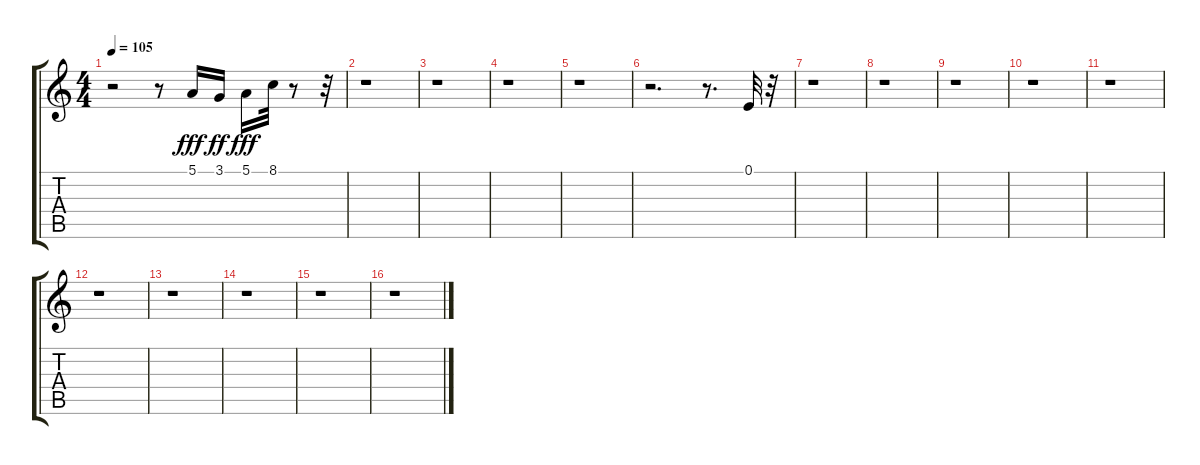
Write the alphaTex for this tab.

\track "" {instrument brasssection}
\staff {score tabs}
\tuning (E4 B3 G3 D3 A2 E2) {hide}
\ts (4 4)
\tempo 105
\clef g2
\ks c
r.2{dy ff} r.8 5.1.16{dy fff} 3.1.16{dy ff} 5.1.16{dy fff} 8.1.32 r.8 r.32 |
r.1 |
r.1 |
r.1 |
r.1 |
r.2{d} r.8{d} 0.1.32 r.32 |
r.1 |
r.1 |
r.1 |
r.1 |
r.1 |
r.1 |
r.1 |
r.1 |
r.1 |
r.1
